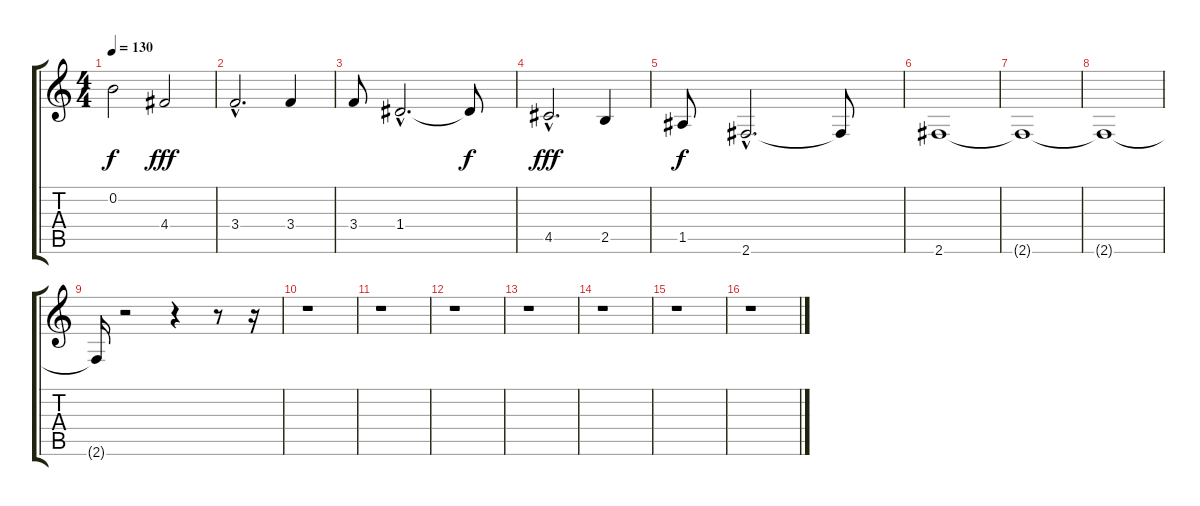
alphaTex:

\track "" {instrument overdrivenguitar}
\staff {score tabs}
\tuning (E4 B3 G3 D3 A2 E2) {hide}
\ts (4 4)
\tempo 130
\clef g2
\ks c
0.2{t}.2{dy f} 4.4.2{dy fff} |
3.4{hac}.2{d} 3.4.4 |
3.4.8 1.4{hac}.2{d} 1.4{t}.8{dy f} |
4.5{hac}.2{d dy fff} 2.5.4 |
1.5.8{dy f} 2.6{hac}.2{d} 2.6{t}.8 |
2.6.1 |
2.6{t}.1 |
2.6{t}.1 |
2.6{t}.16 r.2 r.4 r.8 r.16 |
r.1 |
r.1 |
r.1 |
r.1 |
r.1 |
r.1 |
r.1
